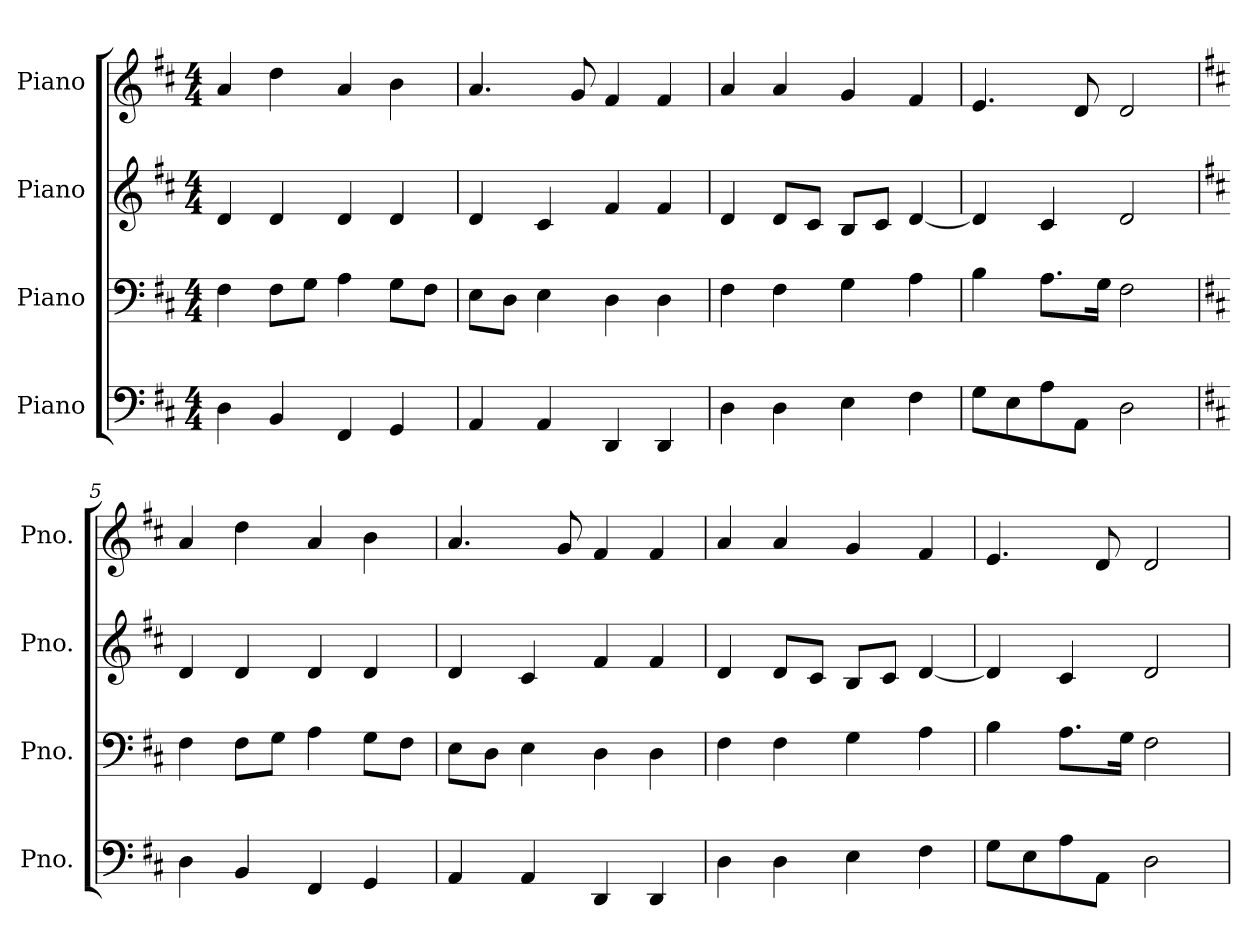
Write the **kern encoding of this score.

**kern	**kern	**kern	**kern
*part4	*part3	*part2	*part1
*staff4	*staff3	*staff2	*staff1
*I"Piano	*I"Piano	*I"Piano	*I"Piano
*I'Pno.	*I'Pno.	*I'Pno.	*I'Pno.
*clefF4	*clefF4	*clefG2	*clefG2
*k[f#c#]	*k[f#c#]	*k[f#c#]	*k[f#c#]
*M4/4	*M4/4	*M4/4	*M4/4
*MM120	*MM120	*MM120	*MM120
=1	=1	=1	=1
4D\	4F#\	4d/	4a/
4BB/	8F#\L	4d/	4dd\
.	8G\J	.	.
4FF#/	4A\	4d/	4a/
4GG/	8G\L	4d/	4b\
.	8F#\J	.	.
=2	=2	=2	=2
4AA/	8E\L	4d/	4.a/
.	8D\J	.	.
4AA/	4E\	4c#/	.
.	.	.	8g/
4DD/	4D\	4f#/	4f#/
4DD/	4D\	4f#/	4f#/
=3	=3	=3	=3
4D\	4F#\	4d/	4a/
4D\	4F#\	8d/L	4a/
.	.	8c#/J	.
4E\	4G\	8B/L	4g/
.	.	8c#/J	.
4F#\	4A\	[4d/	4f#/
=4	=4	=4	=4
8G\L	4B\	4d/]	4.e/
8E\	.	.	.
8A\	8.A\L	4c#/	.
8AA\J	.	.	8d/
.	16G\Jk	.	.
2D\	2F#\	2d/	2d/
=5	=5	=5	=5
*k[f#c#]	*k[f#c#]	*k[f#c#]	*k[f#c#]
4D\	4F#\	4d/	4a/
4BB/	8F#\L	4d/	4dd\
.	8G\J	.	.
4FF#/	4A\	4d/	4a/
4GG/	8G\L	4d/	4b\
.	8F#\J	.	.
=6	=6	=6	=6
4AA/	8E\L	4d/	4.a/
.	8D\J	.	.
4AA/	4E\	4c#/	.
.	.	.	8g/
4DD/	4D\	4f#/	4f#/
4DD/	4D\	4f#/	4f#/
!!LO:LB:g=z
=7	=7	=7	=7
4D\	4F#\	4d/	4a/
4D\	4F#\	8d/L	4a/
.	.	8c#/J	.
4E\	4G\	8B/L	4g/
.	.	8c#/J	.
4F#\	4A\	[4d/	4f#/
=8	=8	=8	=8
8G\L	4B\	4d/]	4.e/
8E\	.	.	.
8A\	8.A\L	4c#/	.
8AA\J	.	.	8d/
.	16G\Jk	.	.
2D\	2F#\	2d/	2d/
=	=	=	=
*-	*-	*-	*-
